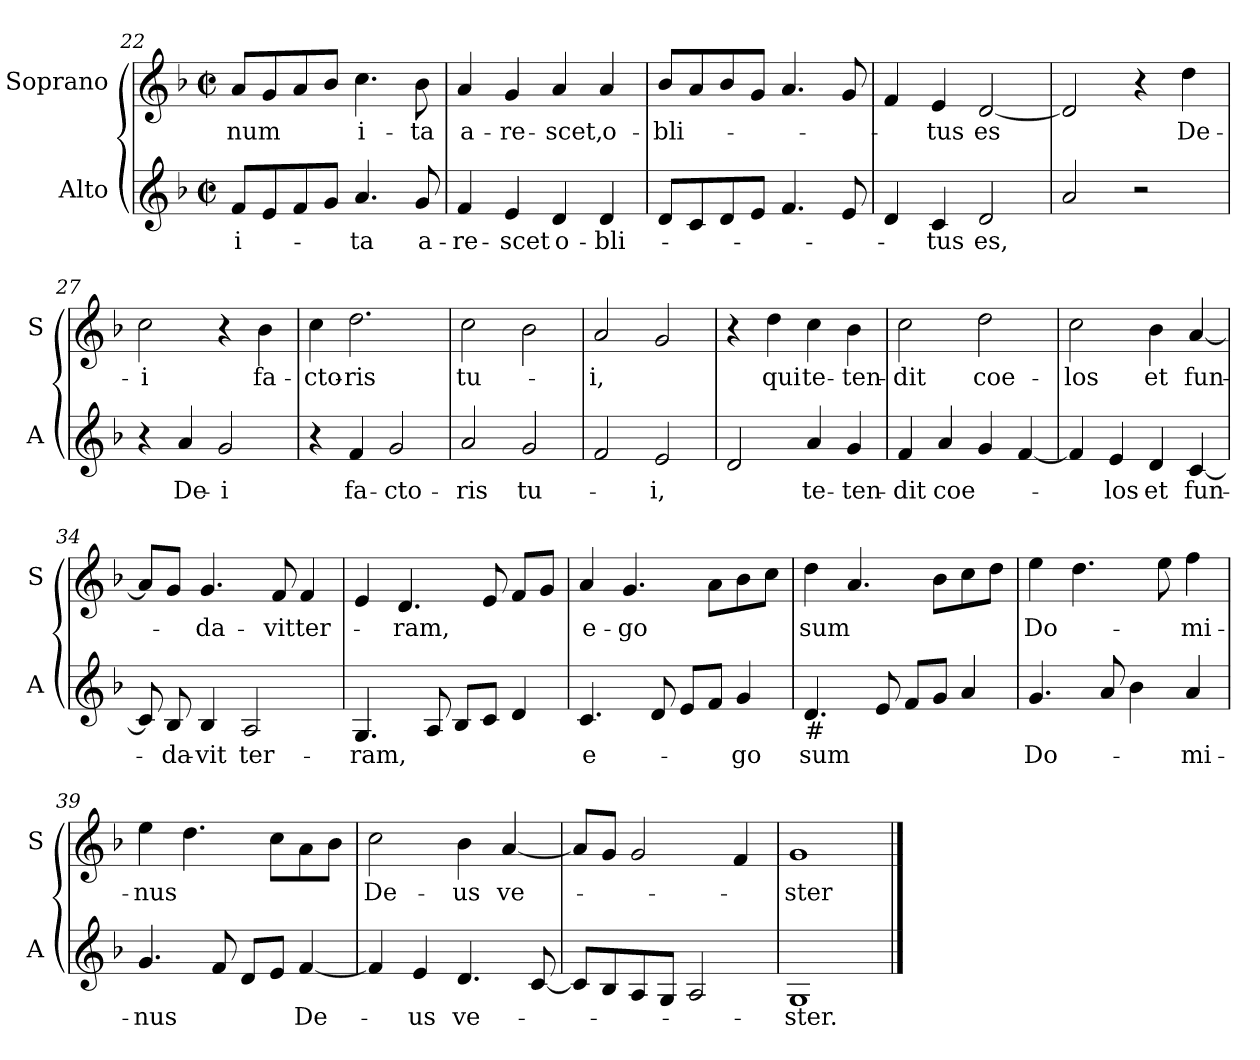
**kern	**text	**kern	**text
*part2	*part2	*part1	*part1
*staff2	*staff2	*staff1	*staff1
*I"Alto	*	*I"Soprano	*
*I'A	*	*I'S	*
!!LO:LB:g=z
*clefG2	*	*clefG2	*
*k[b-]	*	*k[b-]	*
*F:	*	*F:	*
*M2/2	*	*M2/2	*
*met(c|)	*	*met(c|)	*
=22	=22	=22	=22
!	!LO:LY:b	!	!LO:LY:b
8f/L	i-	8a/L	-num
8e/	.	8g/	.
8f/	.	8a/	.
8g/J	.	8b-/J	.
!	!LO:LY:b	!	!LO:LY:b
4.a/	-ta	4.cc\	i-
!	!LO:LY:b	!	!LO:LY:b
8g/	a-	8b-\	-ta
=23	=23	=23	=23
!	!LO:LY:b	!	!LO:LY:b
4f/	-re-	4a/	a-
!	!LO:LY:b	!	!LO:LY:b
4e/	-scet	4g/	-re-
!	!LO:LY:b	!	!LO:LY:b
4d/	o-	4a/	-scet,
!	!LO:LY:b	!	!LO:LY:b
4d/	-bli-	4a/	o-
=24	=24	=24	=24
!	!	!	!LO:LY:b
8d/L	.	8b-/L	-bli-
8c/	.	8a/	.
8d/	.	8b-/	.
8e/J	.	8g/J	.
4.f/	.	4.a/	.
8e/	.	8g/	.
=25	=25	=25	=25
4d/	.	4f/	.
!	!LO:LY:b	!	!LO:LY:b
4c/	-tus	4e/	-tus
!	!LO:LY:b	!	!LO:LY:b
2d/	es,	[2d/	es
=26	=26	=26	=26
2a/	.	2d/]	.
2r	.	4r	.
!	!	!	!LO:LY:b
.	.	4dd\	De-
!!LO:PB:g=z
=27	=27	=27	=27
!	!	!	!LO:LY:b
4r	.	2cc\	-i
!	!LO:LY:b	!	!
4a/	De-	.	.
!	!LO:LY:b	!	!
2g/	-i	4r	.
!	!	!	!LO:LY:b
.	.	4b-\	fa-
=28	=28	=28	=28
!	!	!	!LO:LY:b
4r	.	4cc\	-cto-
!	!LO:LY:b	!	!LO:LY:b
4f/	fa-	2.dd\	-ris
!	!LO:LY:b	!	!
2g/	-cto-	.	.
=29	=29	=29	=29
!	!LO:LY:b	!	!LO:LY:b
2a/	-ris	2cc\	tu-
!	!LO:LY:b	!	!
2g/	tu-	2b-\	.
=30	=30	=30	=30
!	!	!	!LO:LY:b
2f/	.	2a/	-i,
!	!LO:LY:b	!	!
2e/	-i,	2g/	.
=31	=31	=31	=31
2d/	.	4r	.
!	!	!	!LO:LY:b
.	.	4dd\	qui
!	!LO:LY:b	!	!LO:LY:b
4a/	te-	4cc\	te-
!	!LO:LY:b	!	!LO:LY:b
4g/	-ten-	4b-\	-ten-
=32	=32	=32	=32
!	!LO:LY:b	!	!LO:LY:b
4f/	-dit	2cc\	-dit
!	!LO:LY:b	!	!
4a/	coe-	.	.
!	!	!	!LO:LY:b
4g/	.	2dd\	coe-
[4f/	.	.	.
!!LO:LB:g=z
=33	=33	=33	=33
!	!	!	!LO:LY:b
4f/]	.	2cc\	-los
!	!LO:LY:b	!	!
4e/	-los	.	.
!	!LO:LY:b	!	!LO:LY:b
4d/	et	4b-\	et
!	!LO:LY:b	!	!LO:LY:b
[4c/	fun-	[4a/	fun-
=34	=34	=34	=34
8c/]	.	8a/L]	.
!	!LO:LY:b	!	!
8B-/	-da-	8g/J	.
!	!LO:LY:b	!	!LO:LY:b
4B-/	-vit	4.g/	-da-
!	!LO:LY:b	!	!
2A/	ter-	.	.
!	!	!	!LO:LY:b
.	.	8f/	-vit
!	!	!	!LO:LY:b
.	.	4f/	ter-
=35	=35	=35	=35
!	!LO:LY:b	!	!
4.G/	-ram,	4e/	.
!	!	!	!LO:LY:b
.	.	4.d/	-ram,
8A/	.	.	.
8B-/L	.	.	.
8c/J	.	8e/	.
4d/	.	8f/L	.
.	.	8g/J	.
=36	=36	=36	=36
!	!LO:LY:b	!	!LO:LY:b
4.c/	e-	4a/	e-
!	!	!	!LO:LY:b
.	.	4.g/	-go
8d/	.	.	.
8e/L	.	.	.
8f/J	.	8a\L	.
!	!LO:LY:b	!	!
4g/	-go	8b-\	.
.	.	8cc\J	.
=37	=37	=37	=37
!LO:TX:b:t=#	!	!	!
!	!LO:LY:b	!	!LO:LY:b
4.d/	sum	4dd\	sum
.	.	4.a/	.
8e/	.	.	.
8f/L	.	.	.
8g/J	.	8b-\L	.
4a/	.	8cc\	.
.	.	8dd\J	.
!!LO:LB:g=z
=38	=38	=38	=38
!	!LO:LY:b	!	!LO:LY:b
4.g/	Do-	4ee\	Do-
.	.	4.dd\	.
8a/	.	.	.
4b-\	.	.	.
.	.	8ee\	.
!	!LO:LY:b	!	!LO:LY:b
4a/	-mi-	4ff\	-mi-
=39	=39	=39	=39
!	!LO:LY:b	!	!LO:LY:b
4.g/	-nus	4ee\	-nus
.	.	4.dd\	.
8f/	.	.	.
8d/L	.	.	.
8e/J	.	8cc\L	.
!	!LO:LY:b	!	!
[4f/	De-	8a\	.
.	.	8b-\J	.
=40	=40	=40	=40
!	!	!	!LO:LY:b
4f/]	.	2cc\	De-
!	!LO:LY:b	!	!
4e/	-us	.	.
!	!LO:LY:b	!	!LO:LY:b
4.d/	ve-	4b-\	-us
!	!	!	!LO:LY:b
.	.	[4a/	ve-
[8c/	.	.	.
=41	=41	=41	=41
8c/L]	.	8a/L]	.
8B-/	.	8g/J	.
8A/	.	2g/	.
8G/J	.	.	.
2A/	.	.	.
.	.	4f/	.
=42	=42	=42	=42
!	!LO:LY:b	!	!LO:LY:b
1G	-ster.	1g	-ster
==	==	==	==
*-	*-	*-	*-
